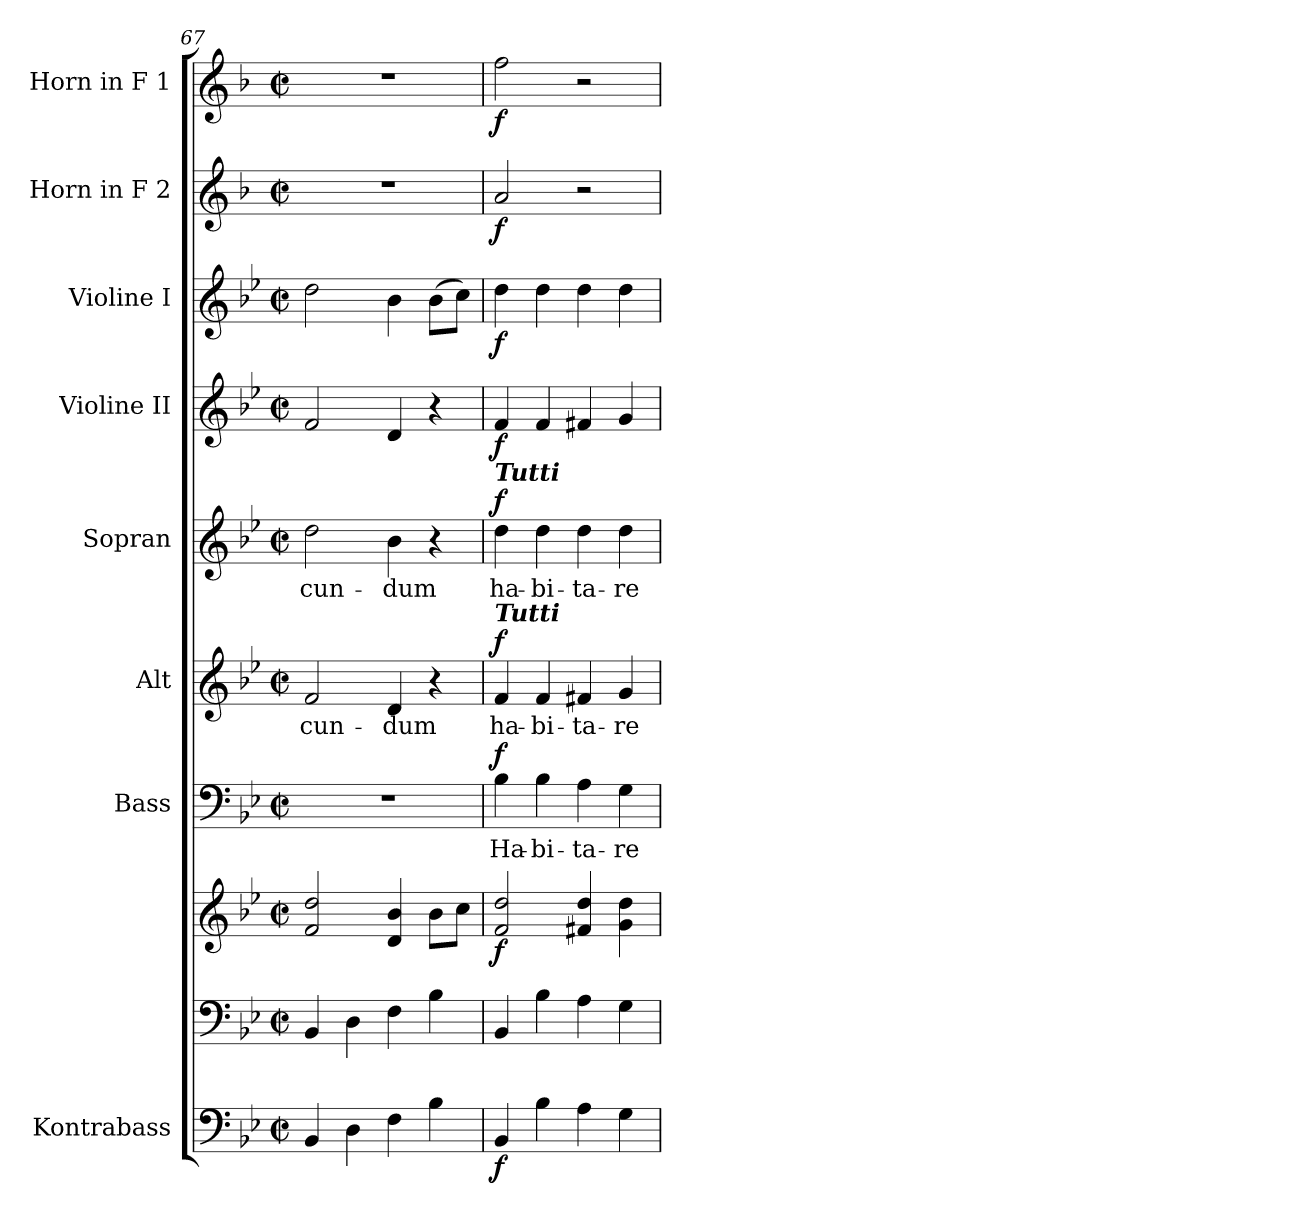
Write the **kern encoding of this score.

**kern	**dynam	**kern	**kern	**dynam	**kern	**text	**dynam	**kern	**text	**dynam	**kern	**text	**dynam	**kern	**dynam	**kern	**dynam	**kern	**dynam	**kern	**dynam
*part9	*part9	*part8	*part8	*part8	*part7	*part7	*part7	*part6	*part6	*part6	*part5	*part5	*part5	*part4	*part4	*part3	*part3	*part2	*part2	*part1	*part1
*staff10	*staff10	*staff9	*staff8	*staff8/9	*staff7	*staff7	*staff7	*staff6	*staff6	*staff6	*staff5	*staff5	*staff5	*staff4	*staff4	*staff3	*staff3	*staff2	*staff2	*staff1	*staff1
*I"Kontrabass	*	*	*	*	*I"Bass	*	*	*I"Alt	*	*	*I"Sopran	*	*	*I"Violine II	*	*I"Violine I	*	*I"Horn in F 2	*	*I"Horn in F 1	*
*I'Kb.	*	*	*	*	*I'B.	*	*	*I'A.	*	*	*I'S.	*	*	*I'Vl. II	*	*I'Vl. I	*	*	*	*	*
*clefF4	*	*clefF4	*clefG2	*	*clefF4	*	*	*clefG2	*	*	*clefG2	*	*	*clefG2	*	*clefG2	*	*clefG2	*	*clefG2	*
*ITrd7c12	*	*	*	*	*	*	*	*	*	*	*	*	*	*	*	*	*	*ITrd4c7	*	*ITrd4c7	*
*k[b-e-]	*	*k[b-e-]	*k[b-e-]	*	*k[b-e-]	*	*	*k[b-e-]	*	*	*k[b-e-]	*	*	*k[b-e-]	*	*k[b-e-]	*	*k[b-e-]	*	*k[b-e-]	*
*B-:	*	*B-:	*B-:	*	*B-:	*	*	*B-:	*	*	*B-:	*	*	*B-:	*	*B-:	*	*B-:	*	*B-:	*
*M2/2	*	*M2/2	*M2/2	*	*M2/2	*	*	*M2/2	*	*	*M2/2	*	*	*M2/2	*	*M2/2	*	*M2/2	*	*M2/2	*
*met(c|)	*	*met(c|)	*met(c|)	*	*met(c|)	*	*	*met(c|)	*	*	*met(c|)	*	*	*met(c|)	*	*met(c|)	*	*met(c|)	*	*met(c|)	*
=67	=67	=67	=67	=67	=67	=67	=67	=67	=67	=67	=67	=67	=67	=67	=67	=67	=67	=67	=67	=67	=67
!	!	!	!	!	!	!	!	!	!LO:LY:b	!	!	!LO:LY:b	!	!	!	!	!	!	!	!	!
4BBB-/	.	4BB-/	2f/ 2dd/	.	1r	.	.	2f/	-cun-	.	2dd\	-cun-	.	2f/	.	2dd\	.	1r	.	1r	.
4DD\	.	4D\	.	.	.	.	.	.	.	.	.	.	.	.	.	.	.	.	.	.	.
!	!	!	!	!	!	!	!	!	!LO:LY:b	!	!	!LO:LY:b	!	!	!	!	!	!	!	!	!
4FF\	.	4F\	4d/ 4b-/	.	.	.	.	4d/	-dum	.	4b-\	-dum	.	4d/	.	4b-\	.	.	.	.	.
4BB-\	.	4B-\	8b-\L	.	.	.	.	4r	.	.	4r	.	.	4r	.	(>8b-\L	.	.	.	.	.
.	.	.	8cc\J	.	.	.	.	.	.	.	.	.	.	.	.	8cc\J)	.	.	.	.	.
=68	=68	=68	=68	=68	=68	=68	=68	=68	=68	=68	=68	=68	=68	=68	=68	=68	=68	=68	=68	=68	=68
!	!	!	!	!	!	!	!	!	!	!	!LO:TX:a:Bi:t=Tutti	!	!	!	!	!	!	!	!	!	!
!	!	!	!	!	!	!	!	!LO:TX:a:Bi:t=Tutti	!	!	!	!	!	!	!	!	!	!	!	!	!
!	!LO:DY:b	!	!	!LO:DY:b	!	!LO:LY:b	!LO:DY:a	!	!LO:LY:b	!LO:DY:a	!	!LO:LY:b	!LO:DY:a	!	!LO:DY:b	!	!LO:DY:b	!	!LO:DY:b	!	!LO:DY:b
4BBB-/	f	4BB-/	2f/ 2dd/	f	4B-\	Ha-	f	4f/	ha-	f	4dd\	ha-	f	4f/	f	4dd\	f	2d/	f	2b-\	f
!	!	!	!	!	!	!LO:LY:b	!	!	!LO:LY:b	!	!	!LO:LY:b	!	!	!	!	!	!	!	!	!
4BB-\	.	4B-\	.	.	4B-\	-bi-	.	4f/	-bi-	.	4dd\	-bi-	.	4f/	.	4dd\	.	.	.	.	.
!	!	!	!	!	!	!LO:LY:b	!	!	!LO:LY:b	!	!	!LO:LY:b	!	!	!	!	!	!	!	!	!
4AA\	.	4A\	4f#X/ 4dd/	.	4A\	-ta-	.	4f#X/	-ta-	.	4dd\	-ta-	.	4f#X/	.	4dd\	.	2r	.	2r	.
!	!	!	!	!	!	!LO:LY:b	!	!	!LO:LY:b	!	!	!LO:LY:b	!	!	!	!	!	!	!	!	!
4GG\	.	4G\	4g\ 4dd\	.	4G\	-re	.	4g/	-re	.	4dd\	-re	.	4g/	.	4dd\	.	.	.	.	.
=	=	=	=	=	=	=	=	=	=	=	=	=	=	=	=	=	=	=	=	=	=
*-	*-	*-	*-	*-	*-	*-	*-	*-	*-	*-	*-	*-	*-	*-	*-	*-	*-	*-	*-	*-	*-
